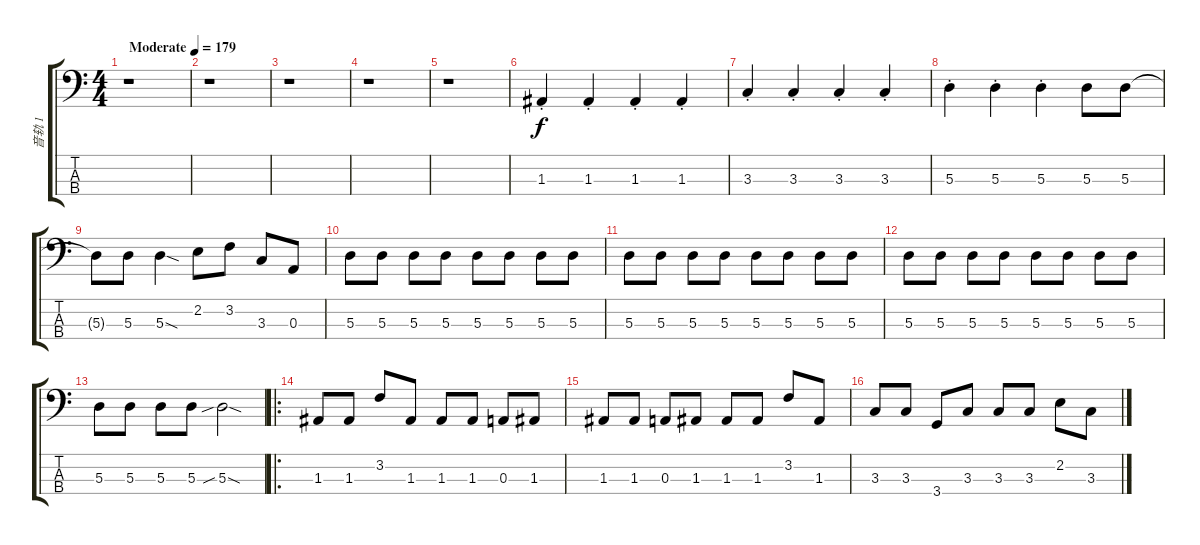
\track ("音轨 1" "音轨 1") {instrument electricbassfinger}
\staff {score tabs}
\tuning (G2 D2 A1 E1) {hide}
\ts (4 4)
\tempo (179 "Moderate")
\clef f4
\ks c
r.1{dy f instrument electricbassfinger} |
r.1 |
r.1 |
r.1 |
r.1 |
1.3{st}.4 1.3{st}.4 1.3{st}.4 1.3{st}.4 |
3.3{st}.4 3.3{st}.4 3.3{st}.4 3.3{st}.4 |
5.3{st}.4 5.3{st}.4 5.3{st}.4 5.3.8 5.3.8 |
5.3{t}.8 5.3.8 5.3{sod}.4 2.2.8 3.2.8 3.3.8 0.3.8 |
5.3.8 5.3.8 5.3.8 5.3.8 5.3.8 5.3.8 5.3.8 5.3.8 |
5.3.8 5.3.8 5.3.8 5.3.8 5.3.8 5.3.8 5.3.8 5.3.8 |
5.3.8 5.3.8 5.3.8 5.3.8 5.3.8 5.3.8 5.3.8 5.3.8 |
5.3.8 5.3.8 5.3.8 5.3.8 5.3{sib sod}.2 |
\ro
1.3.8 1.3.8 3.2.8 1.3.8 1.3.8 1.3.8 0.3.8 1.3.8 |
1.3.8 1.3.8 0.3.8 1.3.8 1.3.8 1.3.8 3.2.8 1.3.8 |
3.3.8 3.3.8 3.4.8 3.3.8 3.3.8 3.3.8 2.2.8 3.3.8
